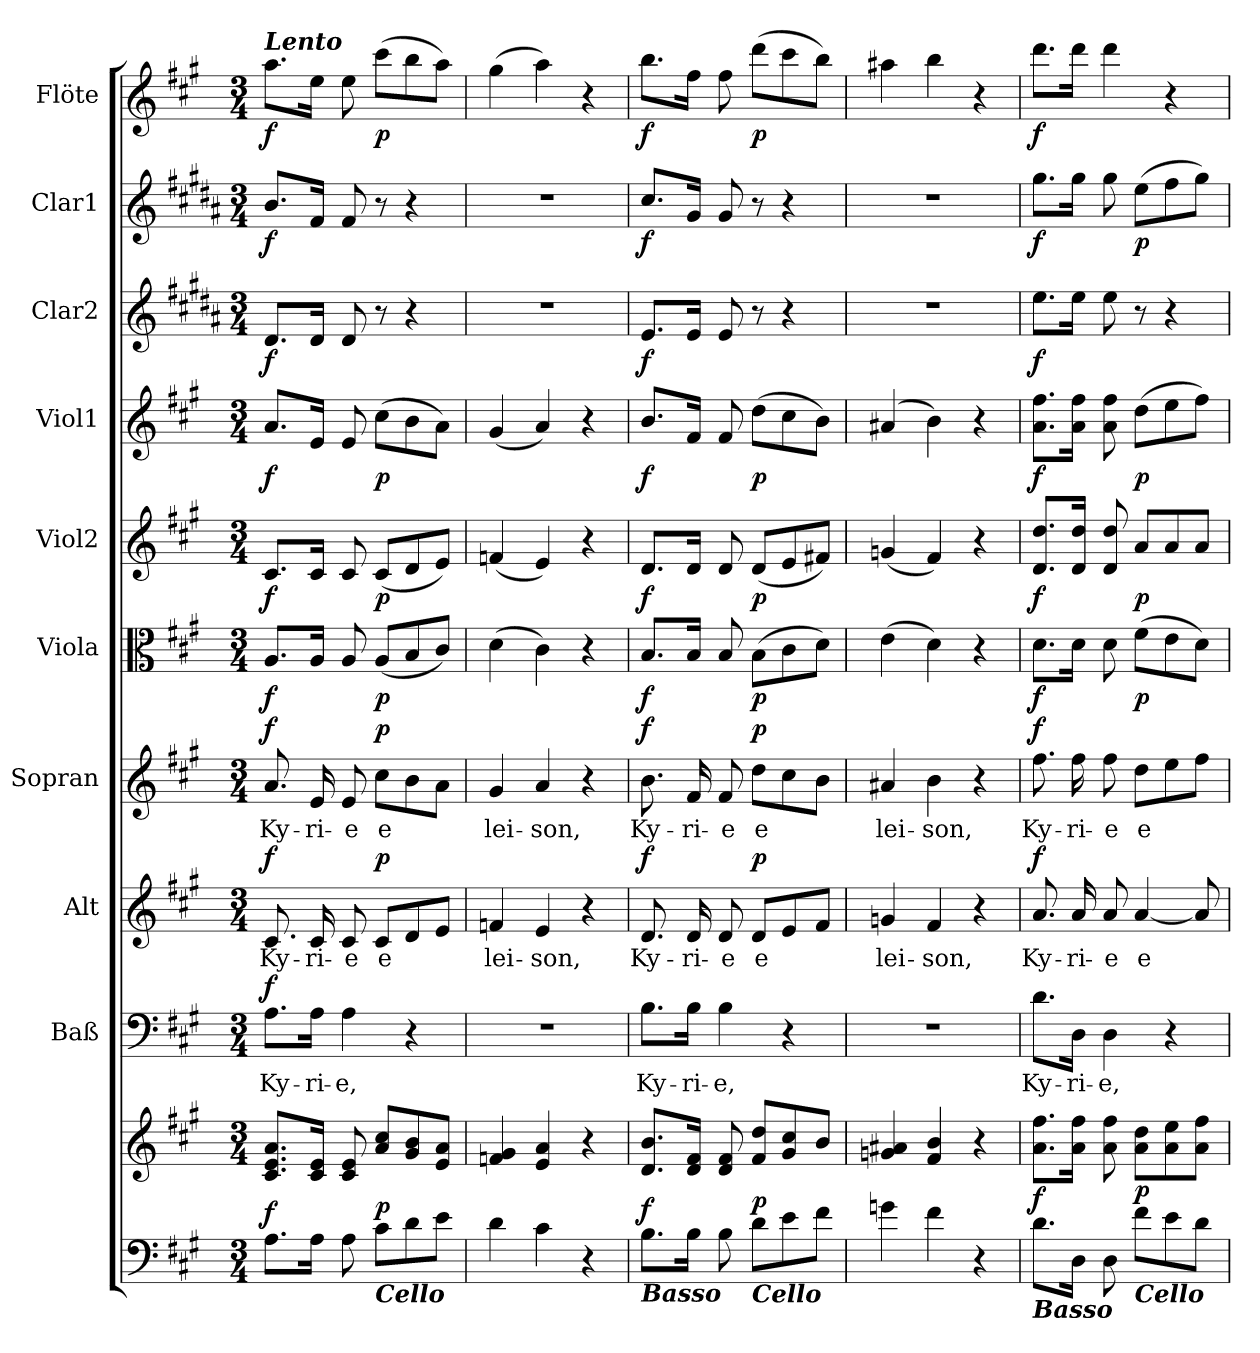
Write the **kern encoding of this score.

**kern	**kern	**dynam	**kern	**text	**dynam	**kern	**text	**dynam	**kern	**text	**dynam	**kern	**dynam	**kern	**dynam	**kern	**dynam	**kern	**dynam	**kern	**dynam	**kern	**dynam
*part10	*part10	*part10	*part9	*part9	*part9	*part8	*part8	*part8	*part7	*part7	*part7	*part6	*part6	*part5	*part5	*part4	*part4	*part3	*part3	*part2	*part2	*part1	*part1
*staff11	*staff10	*staff10/11	*staff9	*staff9	*staff9	*staff8	*staff8	*staff8	*staff7	*staff7	*staff7	*staff6	*staff6	*staff5	*staff5	*staff4	*staff4	*staff3	*staff3	*staff2	*staff2	*staff1	*staff1
*	*	*	*I"Baß	*	*	*I"Alt	*	*	*I"Sopran	*	*	*I"Viola	*	*I"Viol2	*	*I"Viol1	*	*I"Clar2	*	*I"Clar1	*	*I"Flöte	*
*	*	*	*	*	*	*	*	*	*	*	*	*I'Vla	*	*	*	*	*	*I'Cl	*	*I'Cl	*	*I'Fl	*
*clefF4	*clefG2	*	*clefF4	*	*	*clefG2	*	*	*clefG2	*	*	*clefC3	*	*clefG2	*	*clefG2	*	*clefG2	*	*clefG2	*	*clefG2	*
*	*	*	*	*	*	*	*	*	*	*	*	*	*	*	*	*	*	*ITrd1c2	*	*ITrd1c2	*	*	*
*k[f#c#g#]	*k[f#c#g#]	*	*k[f#c#g#]	*	*	*k[f#c#g#]	*	*	*k[f#c#g#]	*	*	*k[f#c#g#]	*	*k[f#c#g#]	*	*k[f#c#g#]	*	*k[f#c#g#]	*	*k[f#c#g#]	*	*k[f#c#g#]	*
*A:	*A:	*	*A:	*	*	*A:	*	*	*A:	*	*	*A:	*	*A:	*	*A:	*	*A:	*	*A:	*	*A:	*
*M3/4	*M3/4	*	*M3/4	*	*	*M3/4	*	*	*M3/4	*	*	*M3/4	*	*M3/4	*	*M3/4	*	*M3/4	*	*M3/4	*	*M3/4	*
=1	=1	=1	=1	=1	=1	=1	=1	=1	=1	=1	=1	=1	=1	=1	=1	=1	=1	=1	=1	=1	=1	=1	=1
!	!	!	!	!	!	!	!	!	!	!	!	!	!	!	!	!	!	!	!	!	!	!LO:TX:a:Bi:t=Lento	!
!	!	!LO:DY:a=2	!	!LO:LY:b	!LO:DY:a	!	!LO:LY:b	!LO:DY:a	!	!LO:LY:b	!LO:DY:a	!	!LO:DY:b	!	!LO:DY:b	!	!LO:DY:b	!	!LO:DY:b	!	!LO:DY:b	!	!LO:DY:b
8.A\L	8.c#/ 8.e/ 8.a/L	f	8.A\L	Ky-	f	8.c#/	Ky-	f	8.a/	Ky-	f	8.A/L	f	8.c#/L	f	8.a/L	f	8.c#/L	f	8.a/L	f	8.aa\L	f
!	!	!	!	!LO:LY:b	!	!	!LO:LY:b	!	!	!LO:LY:b	!	!	!	!	!	!	!	!	!	!	!	!	!
16A\Jk	16c#/ 16e/Jk	.	16A\Jk	-ri-	.	16c#/	-ri-	.	16e/	-ri-	.	16A/Jk	.	16c#/Jk	.	16e/Jk	.	16c#/Jk	.	16e/Jk	.	16ee\Jk	.
!	!	!	!	!LO:LY:b	!	!	!LO:LY:b	!	!	!LO:LY:b	!	!	!	!	!	!	!	!	!	!	!	!	!
8A\	8c#/ 8e/	.	4A\	-e,	.	8c#/	-e	.	8e/	-e	.	8A/	.	8c#/	.	8e/	.	8c#/	.	8e/	.	8ee\	.
!LO:TX:b:Bi:t=Cello	!	!	!	!	!	!	!	!	!	!	!	!	!	!	!	!	!	!	!	!	!	!	!
!	!	!LO:DY:a=2	!	!	!	!	!LO:LY:b	!LO:DY:a	!	!LO:LY:b	!LO:DY:a	!	!LO:DY:b	!	!LO:DY:b	!	!LO:DY:b	!	!	!	!	!	!LO:DY:b
8c#\L	8a/ 8cc#/L	p	.	.	.	8c#/L	e	p	8cc#\L	e	p	(<8A/L	p	(<8c#/L	p	(>8cc#\L	p	8r	.	8r	.	(>8ccc#\L	p
8d\	8g#/ 8b/	.	4r	.	.	8d/	.	.	8b\	.	.	8B/	.	8d/	.	8b\	.	4r	.	4r	.	8bb\	.
8e\J	8e/ 8a/J	.	.	.	.	8e/J	.	.	8a\J	.	.	8c#/J)	.	8e/J)	.	8a\J)	.	.	.	.	.	8aa\J)	.
=2	=2	=2	=2	=2	=2	=2	=2	=2	=2	=2	=2	=2	=2	=2	=2	=2	=2	=2	=2	=2	=2	=2	=2
!	!	!	!	!	!	!	!LO:LY:b	!	!	!LO:LY:b	!	!	!	!	!	!	!	!	!	!	!	!	!
4d\	4fn/ 4g#/	.	2.r	.	.	4fn/	lei-	.	4g#/	lei-	.	(>4d\	.	(<4fn/	.	(<4g#/	.	2.r	.	2.r	.	(>4gg#\	.
!	!	!	!	!	!	!	!LO:LY:b	!	!	!LO:LY:b	!	!	!	!	!	!	!	!	!	!	!	!	!
4c#\	4e/ 4a/	.	.	.	.	4e/	-son,	.	4a/	-son,	.	4c#\)	.	4e/)	.	4a/)	.	.	.	.	.	4aa\)	.
4r	4r	.	.	.	.	4r	.	.	4r	.	.	4r	.	4r	.	4r	.	.	.	.	.	4r	.
=3	=3	=3	=3	=3	=3	=3	=3	=3	=3	=3	=3	=3	=3	=3	=3	=3	=3	=3	=3	=3	=3	=3	=3
!LO:TX:b:Bi:t=Basso	!	!	!	!	!	!	!	!	!	!	!	!	!	!	!	!	!	!	!	!	!	!	!
!	!	!LO:DY:a=2	!	!LO:LY:b	!	!	!LO:LY:b	!LO:DY:a	!	!LO:LY:b	!LO:DY:a	!	!LO:DY:b	!	!LO:DY:b	!	!LO:DY:b	!	!LO:DY:b	!	!LO:DY:b	!	!LO:DY:b
8.B\L	8.d/ 8.b/L	f	8.B\L	Ky-	.	8.d/	Ky-	f	8.b\	Ky-	f	8.B/L	f	8.d/L	f	8.b/L	f	8.d/L	f	8.b/L	f	8.bb\L	f
!	!	!	!	!LO:LY:b	!	!	!LO:LY:b	!	!	!LO:LY:b	!	!	!	!	!	!	!	!	!	!	!	!	!
16B\Jk	16d/ 16f#/Jk	.	16B\Jk	-ri-	.	16d/	-ri-	.	16f#/	-ri-	.	16B/Jk	.	16d/Jk	.	16f#/Jk	.	16d/Jk	.	16f#/Jk	.	16ff#\Jk	.
!	!	!	!	!LO:LY:b	!	!	!LO:LY:b	!	!	!LO:LY:b	!	!	!	!	!	!	!	!	!	!	!	!	!
8B\	8d/ 8f#/	.	4B\	-e,	.	8d/	-e	.	8f#/	-e	.	8B/	.	8d/	.	8f#/	.	8d/	.	8f#/	.	8ff#\	.
!LO:TX:b:Bi:t=Cello	!	!	!	!	!	!	!	!	!	!	!	!	!	!	!	!	!	!	!	!	!	!	!
!	!	!LO:DY:a=2	!	!	!	!	!LO:LY:b	!LO:DY:a	!	!LO:LY:b	!LO:DY:a	!	!LO:DY:b	!	!LO:DY:b	!	!LO:DY:b	!	!	!	!	!	!LO:DY:b
8d\L	8f#/ 8dd/L	p	.	.	.	8d/L	e	p	8dd\L	e	p	(>8B\L	p	(<8d/L	p	(>8dd\L	p	8r	.	8r	.	(>8ddd\L	p
8e\	8g#/ 8cc#/	.	4r	.	.	8e/	.	.	8cc#\	.	.	8c#\	.	8e/	.	8cc#\	.	4r	.	4r	.	8ccc#\	.
8f#\J	8b/J	.	.	.	.	8f#/J	.	.	8b\J	.	.	8d\J)	.	8f#X/J)	.	8b\J)	.	.	.	.	.	8bb\J)	.
=4	=4	=4	=4	=4	=4	=4	=4	=4	=4	=4	=4	=4	=4	=4	=4	=4	=4	=4	=4	=4	=4	=4	=4
!	!	!	!	!	!	!	!LO:LY:b	!	!	!LO:LY:b	!	!	!	!	!	!	!	!	!	!	!	!	!
4gn\	4gn/ 4a#X/	.	2.r	.	.	4gn/	lei-	.	4a#X/	lei-	.	(>4e\	.	(<4gn/	.	(4a#X/	.	2.r	.	2.r	.	4aa#X\	.
!	!	!	!	!	!	!	!LO:LY:b	!	!	!LO:LY:b	!	!	!	!	!	!	!	!	!	!	!	!	!
4f#\	4f#/ 4b/	.	.	.	.	4f#/	-son,	.	4b\	-son,	.	4d\)	.	4f#/)	.	4b\)	.	.	.	.	.	4bb\	.
4r	4r	.	.	.	.	4r	.	.	4r	.	.	4r	.	4r	.	4r	.	.	.	.	.	4r	.
!!LO:PB:g=z
=5	=5	=5	=5	=5	=5	=5	=5	=5	=5	=5	=5	=5	=5	=5	=5	=5	=5	=5	=5	=5	=5	=5	=5
!LO:TX:b:Bi:t=Basso	!	!	!	!	!	!	!	!	!	!	!	!	!	!	!	!	!	!	!	!	!	!	!
!	!	!LO:DY:a=2	!	!LO:LY:b	!	!	!LO:LY:b	!LO:DY:a	!	!LO:LY:b	!LO:DY:a	!	!LO:DY:b	!	!LO:DY:b	!	!LO:DY:b	!	!LO:DY:b	!	!LO:DY:b	!	!LO:DY:b
8.d\L	8.a\ 8.ff#\L	f	8.d\L	Ky-	.	8.a/	Ky-	f	8.ff#\	Ky-	f	8.d\L	f	8.d/ 8.dd/L	f	8.a\ 8.ff#\L	f	8.dd\L	f	8.ff#\L	f	8.ddd\L	f
!	!	!	!	!LO:LY:b	!	!	!LO:LY:b	!	!	!LO:LY:b	!	!	!	!	!	!	!	!	!	!	!	!	!
16D\Jk	16a\ 16ff#\Jk	.	16D\Jk	-ri-	.	16a/	-ri-	.	16ff#\	-ri-	.	16d\Jk	.	16d/ 16dd/Jk	.	16a\ 16ff#\Jk	.	16dd\Jk	.	16ff#\Jk	.	16ddd\Jk	.
!	!	!	!	!LO:LY:b	!	!	!LO:LY:b	!	!	!LO:LY:b	!	!	!	!	!	!	!	!	!	!	!	!	!
8D\	8a\ 8ff#\	.	4D\	-e,	.	8a/	-e	.	8ff#\	-e	.	8d\	.	8d/ 8dd/	.	8a\ 8ff#\	.	8dd\	.	8ff#\	.	4ddd\	.
!LO:TX:b:Bi:t=Cello	!	!	!	!	!	!	!	!	!	!	!	!	!	!	!	!	!	!	!	!	!	!	!
!	!	!LO:DY:a=2	!	!	!	!	!LO:LY:b	!	!	!LO:LY:b	!	!	!LO:DY:b	!	!LO:DY:b	!	!LO:DY:b	!	!	!	!LO:DY:b	!	!
8f#\L	8a\ 8dd\L	p	.	.	.	[4a/	e	.	8dd\L	e	.	(>8f#\L	p	8a/L	p	(>8dd\L	p	8r	.	(>8dd\L	p	.	.
8e\	8a\ 8ee\	.	4r	.	.	.	.	.	8ee\	.	.	8e\	.	8a/	.	8ee\	.	4r	.	8ee\	.	4r	.
8d\J	8a\ 8ff#\J	.	.	.	.	8a/]	.	.	8ff#\J	.	.	8d\J)	.	8a/J	.	8ff#\J)	.	.	.	8ff#\J)	.	.	.
=	=	=	=	=	=	=	=	=	=	=	=	=	=	=	=	=	=	=	=	=	=	=	=
*-	*-	*-	*-	*-	*-	*-	*-	*-	*-	*-	*-	*-	*-	*-	*-	*-	*-	*-	*-	*-	*-	*-	*-
